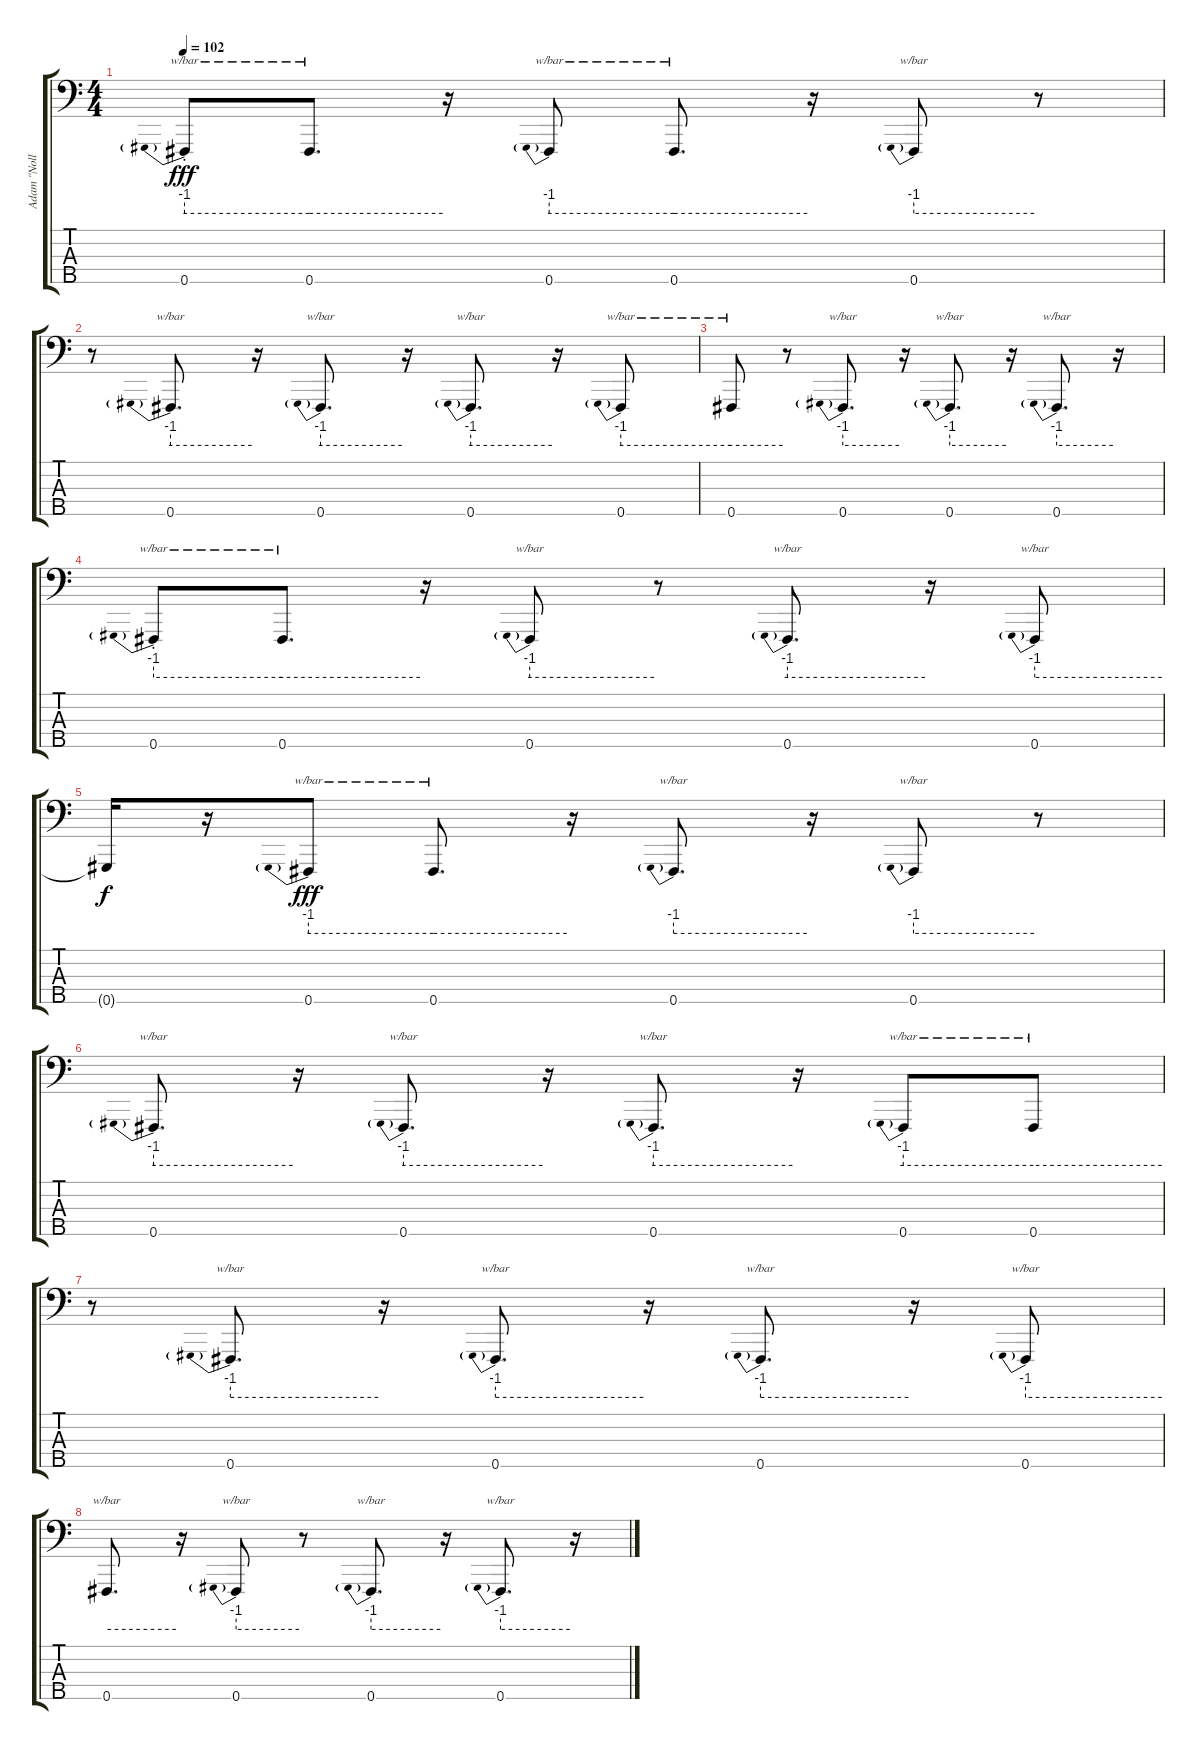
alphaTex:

\track ("Adam \"Nolly\" Getgood - Bass" "Adam \"Noll") {instrument electricbassfinger}
\staff {score tabs}
\tuning (Gb2 Db2 Ab1 Eb1 Ab0) {hide}
\ts (4 4)
\tempo 102
\clef f4
\ks c
0.5{st}.8{tbe (predive default 0 -4 60 -4) dy fff} 0.5.8{d tbe (hold default 0 -4 60 -4)} r.16 0.5.8{tbe (predive default 0 -4 60 -4)} 0.5.8{d tbe (hold default 0 -4 60 -4)} r.16 0.5.8{tbe (predive default 0 -4 60 -4)} r.8 |
r.8 0.5.8{d tbe (predive default 0 -4 60 -4)} r.16 0.5.8{d tbe (predive default 0 -4 60 -4)} r.16 0.5.8{d tbe (predive default 0 -4 60 -4)} r.16 0.5.8{tbe (predive default 0 -4 60 -4)} |
0.5.8{tbe (hold default 0 -4 60 -4)} r.8 0.5.8{d tbe (predive default 0 -4 60 -4)} r.16 0.5.8{d tbe (predive default 0 -4 60 -4)} r.16 0.5.8{d tbe (predive default 0 -4 60 -4)} r.16 |
0.5{st}.8{tbe (predive default 0 -4 60 -4)} 0.5.8{d tbe (hold default 0 -4 60 -4)} r.16 0.5.8{tbe (predive default 0 -4 60 -4)} r.8 0.5.8{d tbe (predive default 0 -4 60 -4)} r.16 0.5.8{tbe (predive default 0 -4 60 -4)} |
0.5{t}.16{dy f} r.16 0.5.8{tbe (predive default 0 -4 60 -4) dy fff} 0.5.8{d tbe (hold default 0 -4 60 -4)} r.16 0.5.8{d tbe (predive default 0 -4 60 -4)} r.16 0.5.8{tbe (predive default 0 -4 60 -4)} r.8 |
0.5.8{d tbe (predive default 0 -4 60 -4) volume 13} r.16 0.5.8{d tbe (predive default 0 -4 60 -4)} r.16 0.5.8{d tbe (predive default 0 -4 60 -4)} r.16 0.5.8{tbe (predive default 0 -4 60 -4)} 0.5.8{tbe (hold default 0 -4 60 -4)} |
r.8 0.5.8{d tbe (predive default 0 -4 60 -4)} r.16 0.5.8{d tbe (predive default 0 -4 60 -4)} r.16 0.5.8{d tbe (predive default 0 -4 60 -4)} r.16 0.5.8{tbe (predive default 0 -4 60 -4)} |
0.5.8{d tbe (hold default 0 -4 60 -4)} r.16 0.5.8{tbe (predive default 0 -4 60 -4)} r.8 0.5.8{d tbe (predive default 0 -4 60 -4)} r.16 0.5.8{d tbe (predive default 0 -4 60 -4)} r.16
